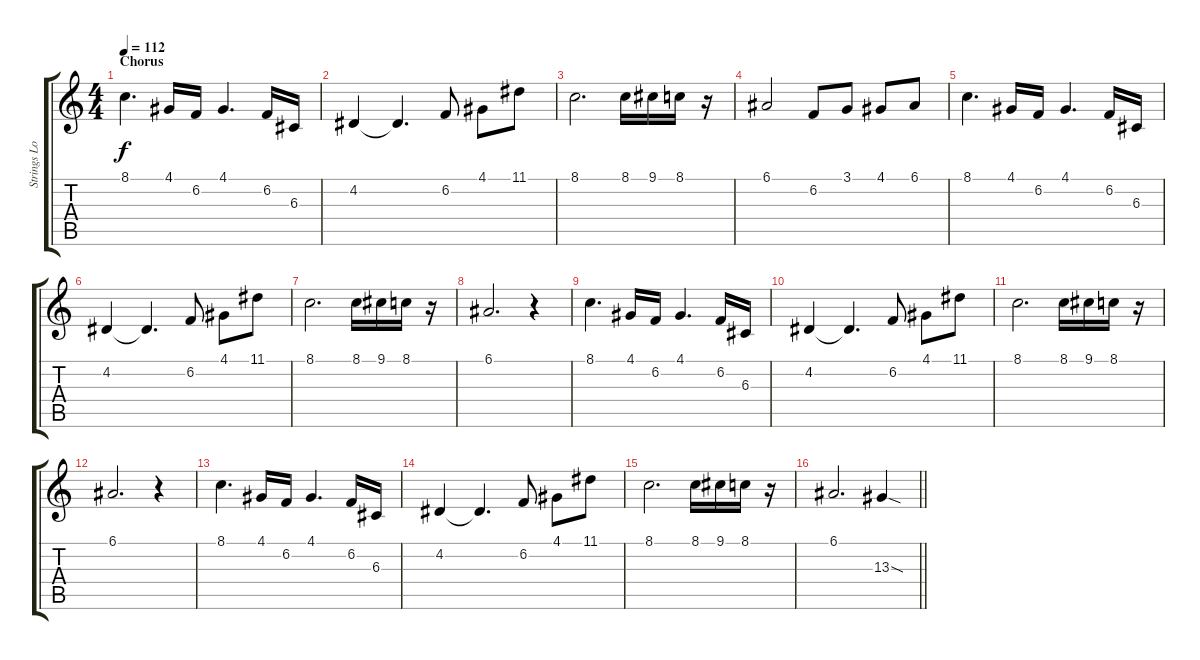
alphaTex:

\track ("Strings Low" "Strings Lo") {instrument stringensemble1}
\staff {score tabs}
\tuning (E4 B3 G3 D3 A2 E2) {hide}
\ts (4 4)
\section ("" "Chorus")
\tempo 112
\clef g2
\ks c
8.1.4{d dy f} 4.1.16 6.2.16 4.1.4{d} 6.2.16 6.3.16 |
4.2.4 4.2{t}.4{d} 6.2.8 4.1.8 11.1.8 |
8.1.2{d} 8.1.16 9.1.16 8.1.16 r.16 |
6.1.2 6.2.8 3.1.8 4.1.8 6.1.8 |
8.1.4{d} 4.1.16 6.2.16 4.1.4{d} 6.2.16 6.3.16 |
4.2.4 4.2{t}.4{d} 6.2.8 4.1.8 11.1.8 |
8.1.2{d} 8.1.16 9.1.16 8.1.16 r.16 |
6.1.2{d} r.4 |
8.1.4{d} 4.1.16 6.2.16 4.1.4{d} 6.2.16 6.3.16 |
4.2.4 4.2{t}.4{d} 6.2.8 4.1.8 11.1.8 |
8.1.2{d} 8.1.16 9.1.16 8.1.16 r.16 |
6.1.2{d} r.4 |
8.1.4{d} 4.1.16 6.2.16 4.1.4{d} 6.2.16 6.3.16 |
4.2.4 4.2{t}.4{d} 6.2.8 4.1.8 11.1.8 |
8.1.2{d} 8.1.16 9.1.16 8.1.16 r.16 |
\barLineRight lightlight
6.1.2{d} 13.3{sod}.4
